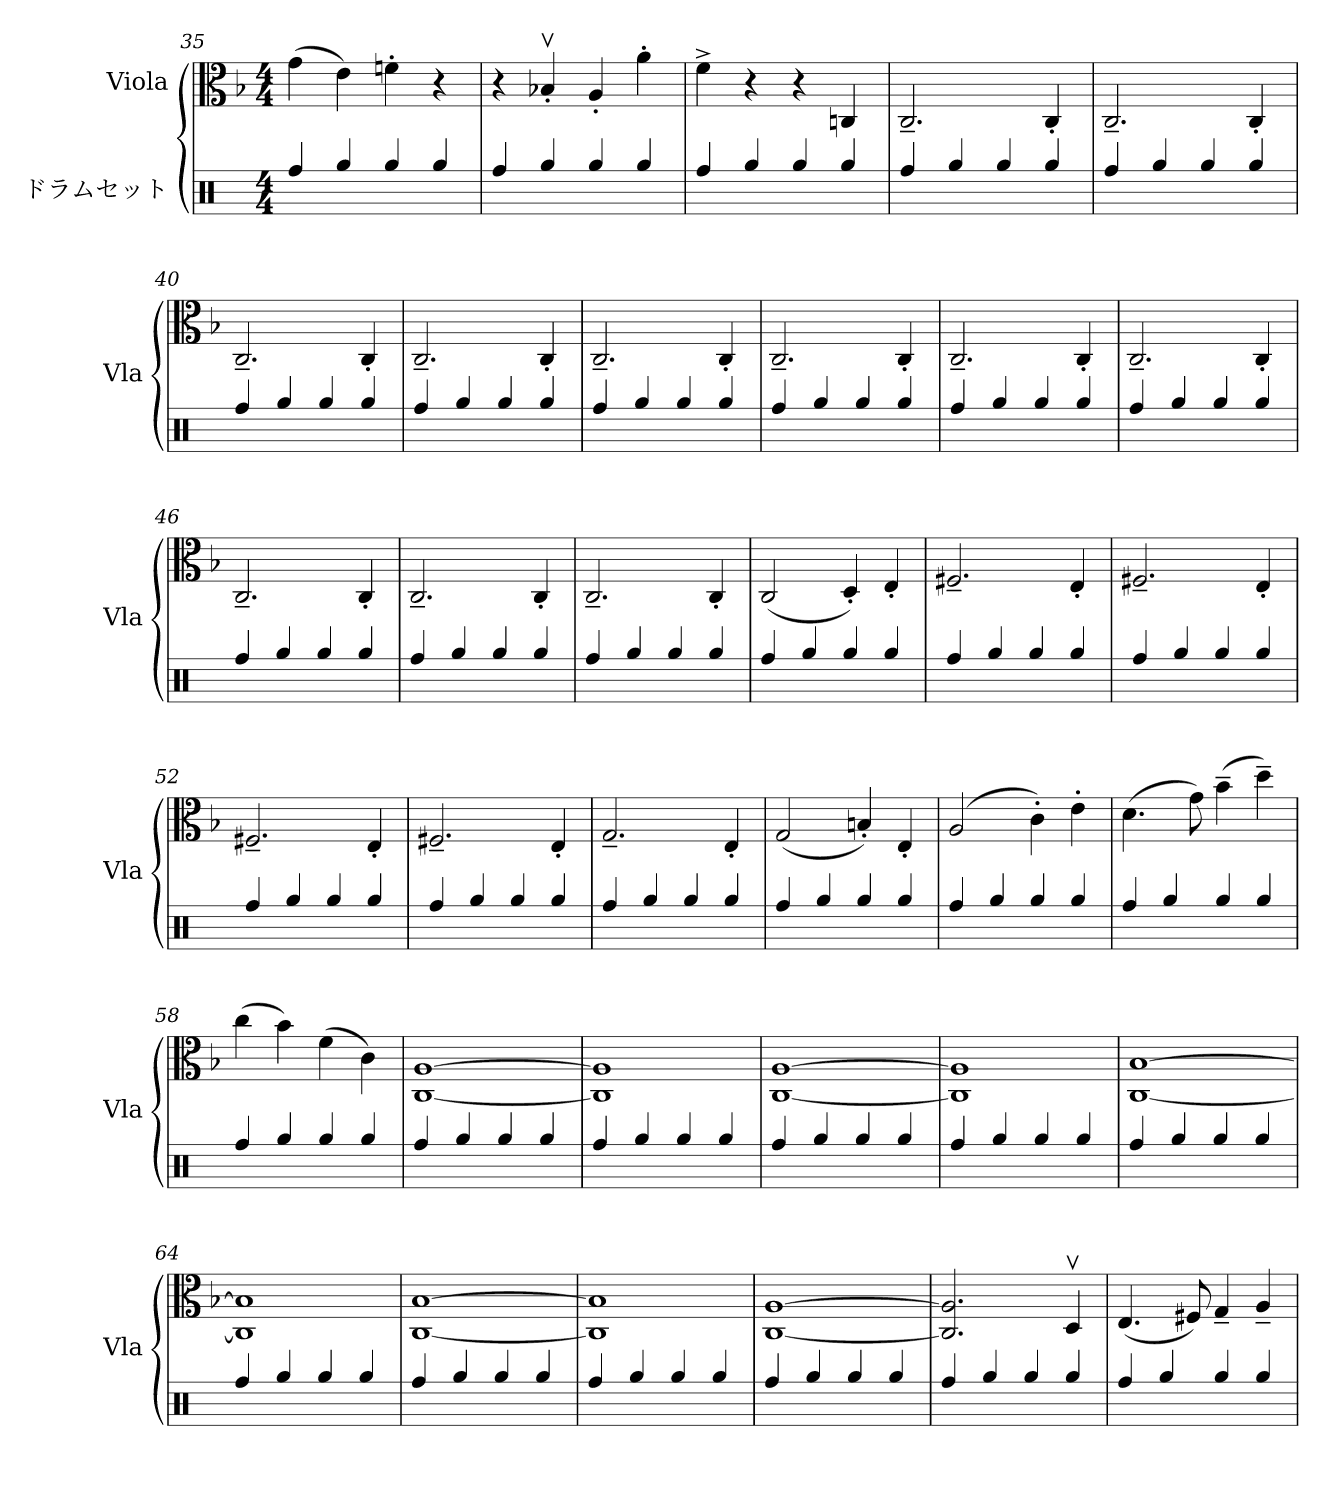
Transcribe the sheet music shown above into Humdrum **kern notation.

**kern	**kern
*part2	*part1
*staff2	*staff1
*I"ドラムセット	*I"Viola
*	*I'Vla
*clefX	*clefC3
*k[]	*k[b-]
*M4/4	*M4/4
=35	=35
4Rff/	(4g\
4Rgg/	4e\)
4Rgg/	4fn'\
4Rgg/	4r
=36	=36
4Rff/	4r
4Rgg/	4B-Xv'/
4Rgg/	4A'/
4Rgg/	4a'\
=37	=37
4Rff/	4f^\
4Rgg/	4r
4Rgg/	4r
4Rgg/	4Cn/
=38	=38
4Rff/	2.C~/
4Rgg/	.
4Rgg/	.
4Rgg/	4C'/
=39	=39
4Rff/	2.C~/
4Rgg/	.
4Rgg/	.
4Rgg/	4C'/
=40	=40
4Rff/	2.C~/
4Rgg/	.
4Rgg/	.
4Rgg/	4C'/
!!LO:LB:g=z
=41	=41
4Rff/	2.C~/
4Rgg/	.
4Rgg/	.
4Rgg/	4C'/
=42	=42
4Rff/	2.C~/
4Rgg/	.
4Rgg/	.
4Rgg/	4C'/
=43	=43
4Rff/	2.C~/
4Rgg/	.
4Rgg/	.
4Rgg/	4C'/
=44	=44
4Rff/	2.C~/
4Rgg/	.
4Rgg/	.
4Rgg/	4C'/
=45	=45
4Rff/	2.C~/
4Rgg/	.
4Rgg/	.
4Rgg/	4C'/
=46	=46
4Rff/	2.C~/
4Rgg/	.
4Rgg/	.
4Rgg/	4C'/
=47	=47
4Rff/	2.C~/
4Rgg/	.
4Rgg/	.
4Rgg/	4C'/
=48	=48
4Rff/	2.C~/
4Rgg/	.
4Rgg/	.
4Rgg/	4C'/
!!LO:LB:g=z
=49	=49
4Rff/	(2C/
4Rgg/	.
4Rgg/	4D'/)
4Rgg/	4E'/
=50	=50
4Rff/	2.F#X~/
4Rgg/	.
4Rgg/	.
4Rgg/	4E'/
=51	=51
4Rff/	2.F#X~/
4Rgg/	.
4Rgg/	.
4Rgg/	4E'/
=52	=52
4Rff/	2.F#X~/
4Rgg/	.
4Rgg/	.
4Rgg/	4E'/
=53	=53
4Rff/	2.F#X~/
4Rgg/	.
4Rgg/	.
4Rgg/	4E'/
=54	=54
4Rff/	2.G~/
4Rgg/	.
4Rgg/	.
4Rgg/	4E'/
=55	=55
4Rff/	(2G/
4Rgg/	.
4Rgg/	4Bn'/)
4Rgg/	4E'/
=56	=56
4Rff/	(2A/
4Rgg/	.
4Rgg/	4c'\)
4Rgg/	4e'\
!!LO:LB:g=z
=57	=57
4Rff/	(4.d\
4Rgg/	.
.	8g\)
4Rgg/	(4b-~\
4Rgg/	4dd~\)
=58	=58
4Rff/	(4cc\
4Rgg/	4b-\)
4Rgg/	(4f\
4Rgg/	4c\)
=59	=59
4Rff/	[1C [1A
4Rgg/	.
4Rgg/	.
4Rgg/	.
=60	=60
4Rff/	1C] 1A]
4Rgg/	.
4Rgg/	.
4Rgg/	.
=61	=61
4Rff/	[1C [1A
4Rgg/	.
4Rgg/	.
4Rgg/	.
=62	=62
4Rff/	1C] 1A]
4Rgg/	.
4Rgg/	.
4Rgg/	.
=63	=63
4Rff/	[1C [1B-
4Rgg/	.
4Rgg/	.
4Rgg/	.
=64	=64
4Rff/	1C] 1B-]
4Rgg/	.
4Rgg/	.
4Rgg/	.
!!LO:PB:g=z
=65	=65
4Rff/	[1C [1B-
4Rgg/	.
4Rgg/	.
4Rgg/	.
=66	=66
4Rff/	1C] 1B-]
4Rgg/	.
4Rgg/	.
4Rgg/	.
=67	=67
4Rff/	[1C [1A
4Rgg/	.
4Rgg/	.
4Rgg/	.
=68	=68
4Rff/	2.C/] 2.A/]
4Rgg/	.
4Rgg/	.
4Rgg/	4Dv/
=69	=69
4Rff/	(4.E/
4Rgg/	.
.	8F#X/)
4Rgg/	4G~/
4Rgg/	4A~/
=	=
*-	*-
